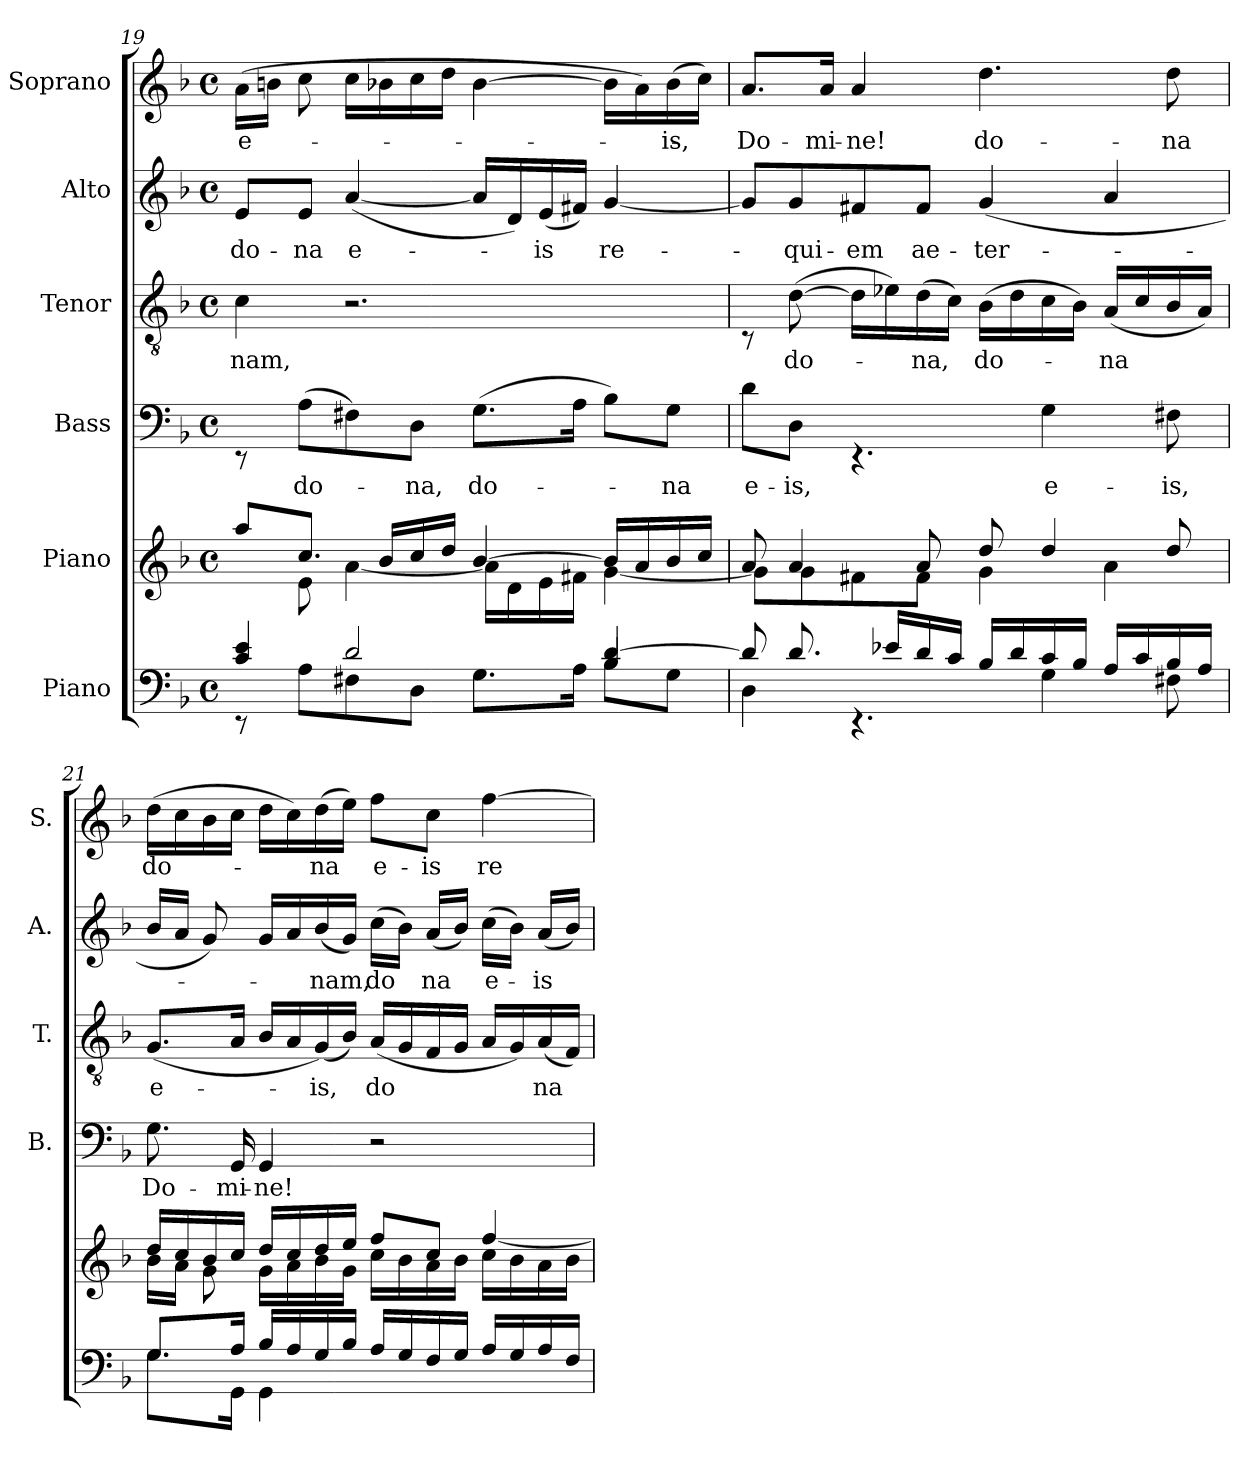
**kern	**kern	**kern	**text	**kern	**text	**kern	**text	**kern	**text
*part6	*part5	*part4	*part4	*part3	*part3	*part2	*part2	*part1	*part1
*staff6	*staff5	*staff4	*staff4	*staff3	*staff3	*staff2	*staff2	*staff1	*staff1
*I"Piano	*I"Piano	*I"Bass	*	*I"Tenor	*	*I"Alto	*	*I"Soprano	*
*	*	*I'B.	*	*I'T.	*	*I'A.	*	*I'S.	*
*clefF4	*clefG2	*clefF4	*	*clefGv2	*	*clefG2	*	*clefG2	*
*k[b-]	*k[b-]	*k[b-]	*	*k[b-]	*	*k[b-]	*	*k[b-]	*
*F:	*F:	*F:	*	*F:	*	*F:	*	*F:	*
*M4/4	*M4/4	*M4/4	*	*M4/4	*	*M4/4	*	*M4/4	*
*met(c)	*met(c)	*met(c)	*	*met(c)	*	*met(c)	*	*met(c)	*
=19	=19	=19	=19	=19	=19	=19	=19	=19	=19
*^	*^	*	*	*	*	*	*	*	*
*	*^	*	*	*	*	*	*	*	*	*	*
!	!	!	!	!	!	!	!	!LO:LY:b	!	!LO:LY:b	!	!LO:LY:b
*	*	*	*	*	*	*	*	*	*	*	*^	*
4c/ 4e/	8rEE	2.ryy	8aa/L	8ryy	8rEE	.	4c\	-nam,	8e/L	do-	(>16a\LL	8ryy	e-
.	.	.	.	.	.	.	.	.	.	.	16bn\JJ	.	.
!	!	!	!	!	!	!LO:LY:b	!	!	!	!LO:LY:b	!	!	!
.	8A\L	.	8.cc/J	8e\	(>8A\L	do-	.	.	8e/J	-na	8ryy	8cc\	.
!	!	!	!	!	!	!	!	!	!	!LO:LY:b	!	!	!
2d/	8F#X\	.	.	[4a\	8F#X\)	.	2.r	.	(<[4a/	e-	16cc\LL	4ryy	.
.	.	.	16b-/LL	.	.	.	.	.	.	.	16b-X\	.	.
!	!	!	!	!	!	!LO:LY:b	!	!	!	!	!	!	!
.	8D\J	.	16cc/	.	8D\J	-na,	.	.	.	.	16cc\	.	.
.	.	.	16dd/JJ	.	.	.	.	.	.	.	16dd\JJ	.	.
!	!	!	!	!	!	!LO:LY:b	!	!	!	!	!	!	!
.	8.G\L	.	[4b-/	16a\LL]	(>8.G\L	do-	.	.	16a/LL]	.	2ryy	[4b-\	.
.	.	.	.	16d\	.	.	.	.	16d/)	.	.	.	.
!	!	!	!	!	!	!	!	!	!	!LO:LY:b	!	!	!
.	.	.	.	16e\	.	.	.	.	(<16e/	-is	.	.	.
.	16A\Jk	.	.	16f#X\JJ	16A\Jk	.	.	.	16f#X/JJ)	.	.	.	.
!	!	!	!	!	!	!	!	!	!	!LO:LY:b	!	!	!
[4d/	8B-\L	4B-/	16b-/LL]	[4g\	8B-\L)	.	.	.	[4g/	re-	.	16b-\LL]	.
.	.	.	16a/	.	.	.	.	.	.	.	.	16a\)	.
!	!	!	!	!	!	!LO:LY:b	!	!	!	!	!	!	!LO:LY:b
.	8G\J	.	16b-/	.	8G\J	-na	.	.	.	.	.	(>16b-\	-is,
.	.	.	16cc/JJ	.	.	.	.	.	.	.	.	16cc\JJ)	.
*	*v	*v	*	*	*	*	*	*	*	*	*	*	*
!!LO:LB:g=z
=20	=20	=20	=20	=20	=20	=20	=20	=20	=20	=20	=20	=20
!	!	!	!	!	!LO:LY:b	!	!	!	!	!	!	!LO:LY:b
*	*	*	*	*	*	*	*	*	*	*v	*v	*
8d/]	4D\	8a/	8g\L]	8d\L	e-	8rC	.	8g/L]	.	8.a/L	Do-
!	!	!	!	!	!LO:LY:b	!	!LO:LY:b	!	!LO:LY:b	!	!
8.d/	.	4a/	8g\	8D\J	-is,	(>[8d\	do-	8g/	-qui-	.	.
!	!	!	!	!	!	!	!	!	!	!	!LO:LY:b
.	.	.	.	.	.	.	.	.	.	16a/Jk	-mi-
!	!	!	!	!	!	!	!	!	!LO:LY:b	!	!LO:LY:b
.	4.rEE	.	8f#X\	4.rEE	.	16d\LL]	.	8f#X/	-em	4a/	-ne!
16e-X/LL	.	.	.	.	.	16e-X\)	.	.	.	.	.
!	!	!	!	!	!	!	!LO:LY:b	!	!LO:LY:b	!	!
16d/	.	8a/	8f#\J	.	.	(>16d\	-na,	8f#/J	ae-	.	.
16c/JJ	.	.	.	.	.	16c\JJ)	.	.	.	.	.
!	!	!	!	!	!	!	!LO:LY:b	!	!LO:LY:b	!	!LO:LY:b
16B-/LL	.	8dd/	4g\	.	.	(>16B-\LL	do-	(<4g/	-ter-	4.dd\	do-
16d/	.	.	.	.	.	16d\	.	.	.	.	.
!	!	!	!	!	!LO:LY:b	!	!	!	!	!	!
16c/	4G\	4dd/	.	4G\	e-	16c\	.	.	.	.	.
16B-/JJ	.	.	.	.	.	16B-\JJ)	.	.	.	.	.
!	!	!	!	!	!	!	!LO:LY:b	!	!	!	!
16A/LL	.	.	4a\	.	.	(<16A/LL	-na	4a/	.	.	.
16c/	.	.	.	.	.	16c/	.	.	.	.	.
!	!	!	!	!	!LO:LY:b	!	!	!	!	!	!LO:LY:b
16B-/	8F#X\	8dd/	.	8F#X\	-is,	16B-/	.	.	.	8dd\	-na
16A/JJ	.	.	.	.	.	16A/JJ)	.	.	.	.	.
=21	=21	=21	=21	=21	=21	=21	=21	=21	=21	=21	=21
*	*	*	*^	*	*	*	*	*	*	*	*
!	!	!	!	!	!	!LO:LY:b	!	!LO:LY:b	!	!	!	!LO:LY:b
*	*	*	*	*	*	*	*	*	*^	*	*	*
*	*	*	*	*	*	*	*	*	*	*^	*	*	*
8.G/L	8.G\L	16dd/LL	16b-\LL	8ryy	8.G\	Do-	(<8.G/L	e-	16b-/LL	8ryy	8ryy	.	(>16dd\LL	do-
.	.	16cc/	16a\JJ	.	.	.	.	.	16a/JJ	.	.	.	16cc\	.
*	*	*	*	*	*	*	*	*	*	*v	*v	*	*	*
.	.	16b-/	8ryy	8g\	.	.	.	.	8ryy	8g/)	.	16b-\	.
!	!	!	!	!	!	!LO:LY:b	!	!	!	!	!	!	!
16A/Jk	16GG\Jk	16cc/JJ	.	.	16GG/	-mi-	16A/Jk	.	.	.	.	16cc\JJ	.
!	!	!	!	!	!	!LO:LY:b	!	!	!	!	!	!	!
16B-/LL	4GG\	2.ryy	16g\LL	16dd/LL	4GG/	-ne!	16B-/LL	.	16g/LL	4ryy	.	16dd\LL	.
16A/	.	.	16a\	16cc/	.	.	16A/	.	16a/	.	.	16cc\)	.
!	!	!	!	!	!	!	!	!LO:LY:b	!	!	!LO:LY:b	!	!LO:LY:b
16G/	.	.	16b-\	16dd/	.	.	(<16G/)	-is,	(<16b-/	.	-nam,	(>16dd\	-na
16B-/JJ	.	.	16g\JJ	16ee/JJ	.	.	16B-/JJ)	.	16g/JJ)	.	.	16ee\JJ)	.
!	!	!	!	!	!	!	!	!LO:LY:b	!	!	!LO:LY:b	!	!LO:LY:b
16A/LL	2ryy	.	16cc\LL	8ff/L	2r	.	(<16A/LL	do	2ryy	(>16cc\LL	do	8ff\L	e-
16G/	.	.	16b-\	.	.	.	16G/	.	.	16b-\JJ)	.	.	.
*	*	*	*	*	*	*	*	*	*	*^	*	*	*
!	!	!	!	!	!	!	!	!	!	!	!	!LO:LY:b	!	!LO:LY:b
16F/	.	.	16a\	8cc/J	.	.	16F/	.	.	8ryy	(<16a/LL	-na	8cc\J	-is
16G/JJ	.	.	16b-\JJ	.	.	.	16G/JJ	.	.	.	16b-/JJ)	.	.	.
!	!	!	!	!	!	!	!	!	!	!	!	!LO:LY:b	!	!LO:LY:b
16A/LL	.	.	[4ff/	16cc\LL	.	.	16A/LL	.	.	(>16cc\LL	8ryy	e-	[4ff\	re-
16G/	.	.	.	16b-\	.	.	16G/)	.	.	16b-\JJ)	.	.	.	.
!	!	!	!	!	!	!	!	!LO:LY:b	!	!	!	!LO:LY:b	!	!
16A/	.	.	.	16a\	.	.	(<16A/	na	.	8ryy	(<16a/LL	is	.	.
16F/JJ	.	.	.	16b-\JJ	.	.	16F/JJ)	.	.	.	16b-/JJ)	.	.	.
*v	*v	*	*	*	*	*	*	*	*v	*v	*v	*	*	*
*	*v	*v	*v	*	*	*	*	*	*	*	*
=	=	=	=	=	=	=	=	=	=
*-	*-	*-	*-	*-	*-	*-	*-	*-	*-
